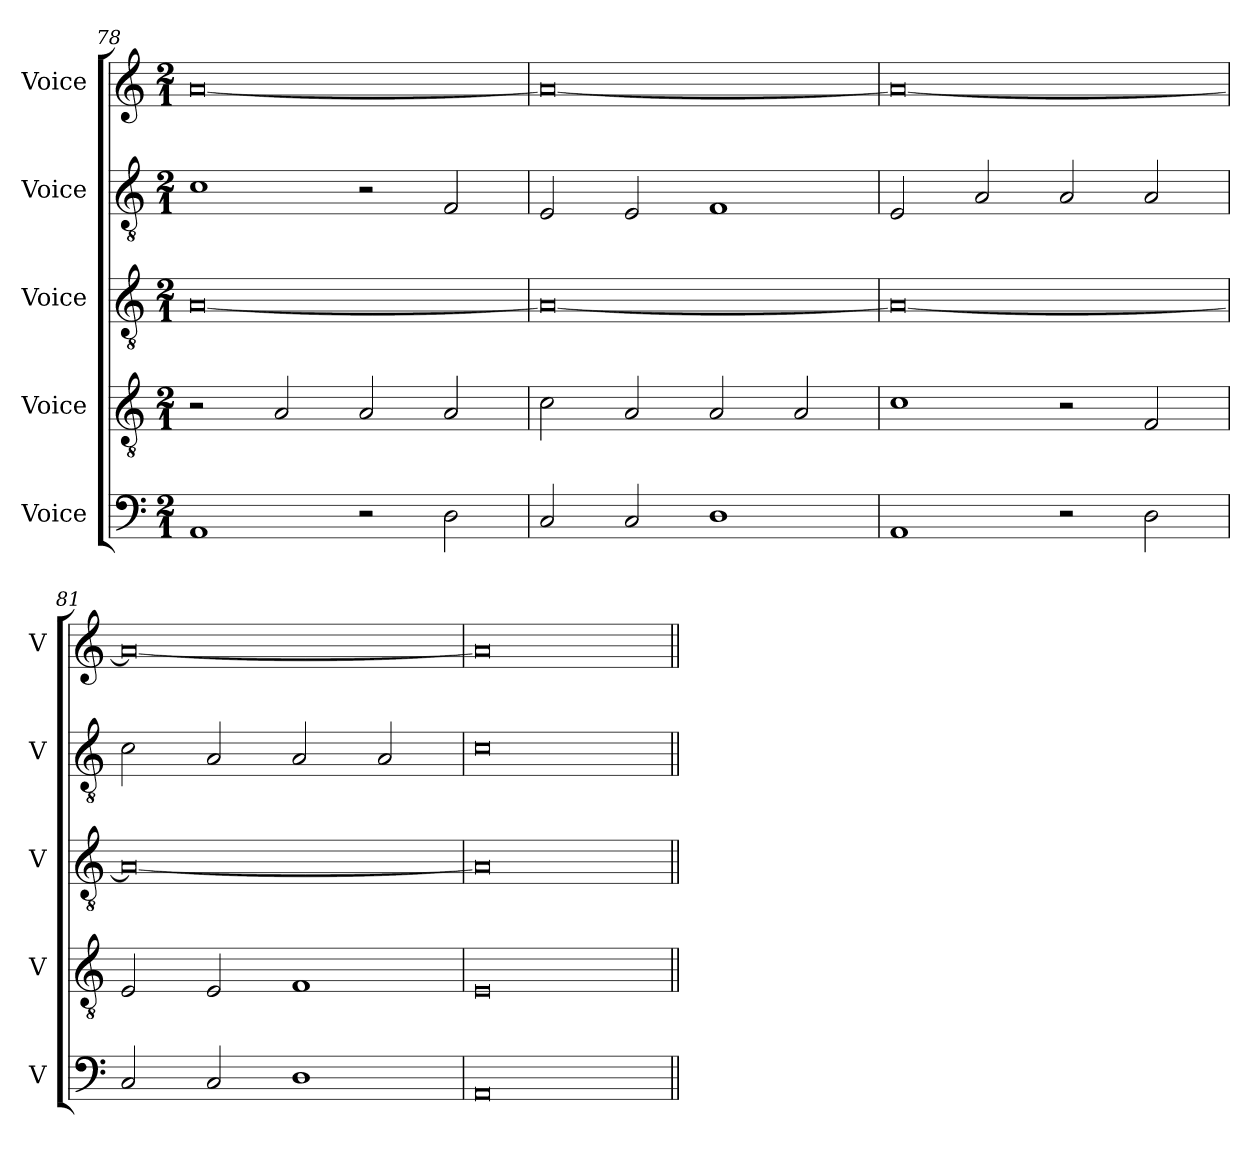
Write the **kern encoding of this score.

**kern	**kern	**kern	**kern	**kern
*part5	*part4	*part3	*part2	*part1
*staff5	*staff4	*staff3	*staff2	*staff1
*I"Voice	*I"Voice	*I"Voice	*I"Voice	*I"Voice
*I'V	*I'V	*I'V	*I'V	*I'V
*clefF4	*clefGv2	*clefGv2	*clefGv2	*clefG2
*k[]	*k[]	*k[]	*k[]	*k[]
*M2/1	*M2/1	*M2/1	*M2/1	*M2/1
=78	=78	=78	=78	=78
1AA	2r	[0A	1c	[0a
.	2A/	.	.	.
2r	2A/	.	2r	.
2D\	2A/	.	2F/	.
!!LO:PB:g=z
=79	=79	=79	=79	=79
2C/	2c\	0A_	2E/	0a_
2C/	2A/	.	2E/	.
1D	2A/	.	1F	.
.	2A/	.	.	.
=80	=80	=80	=80	=80
1AA	1c	0A_	2E/	0a_
.	.	.	2A/	.
2r	2r	.	2A/	.
2D\	2F/	.	2A/	.
=81	=81	=81	=81	=81
2C/	2E/	0A_	2c\	0a_
2C/	2E/	.	2A/	.
1D	1F	.	2A/	.
.	.	.	2A/	.
=82	=82	=82	=82	=82
0AA	0E	0A]	0c	0a]
=||	=||	=||	=||	=||
*-	*-	*-	*-	*-
